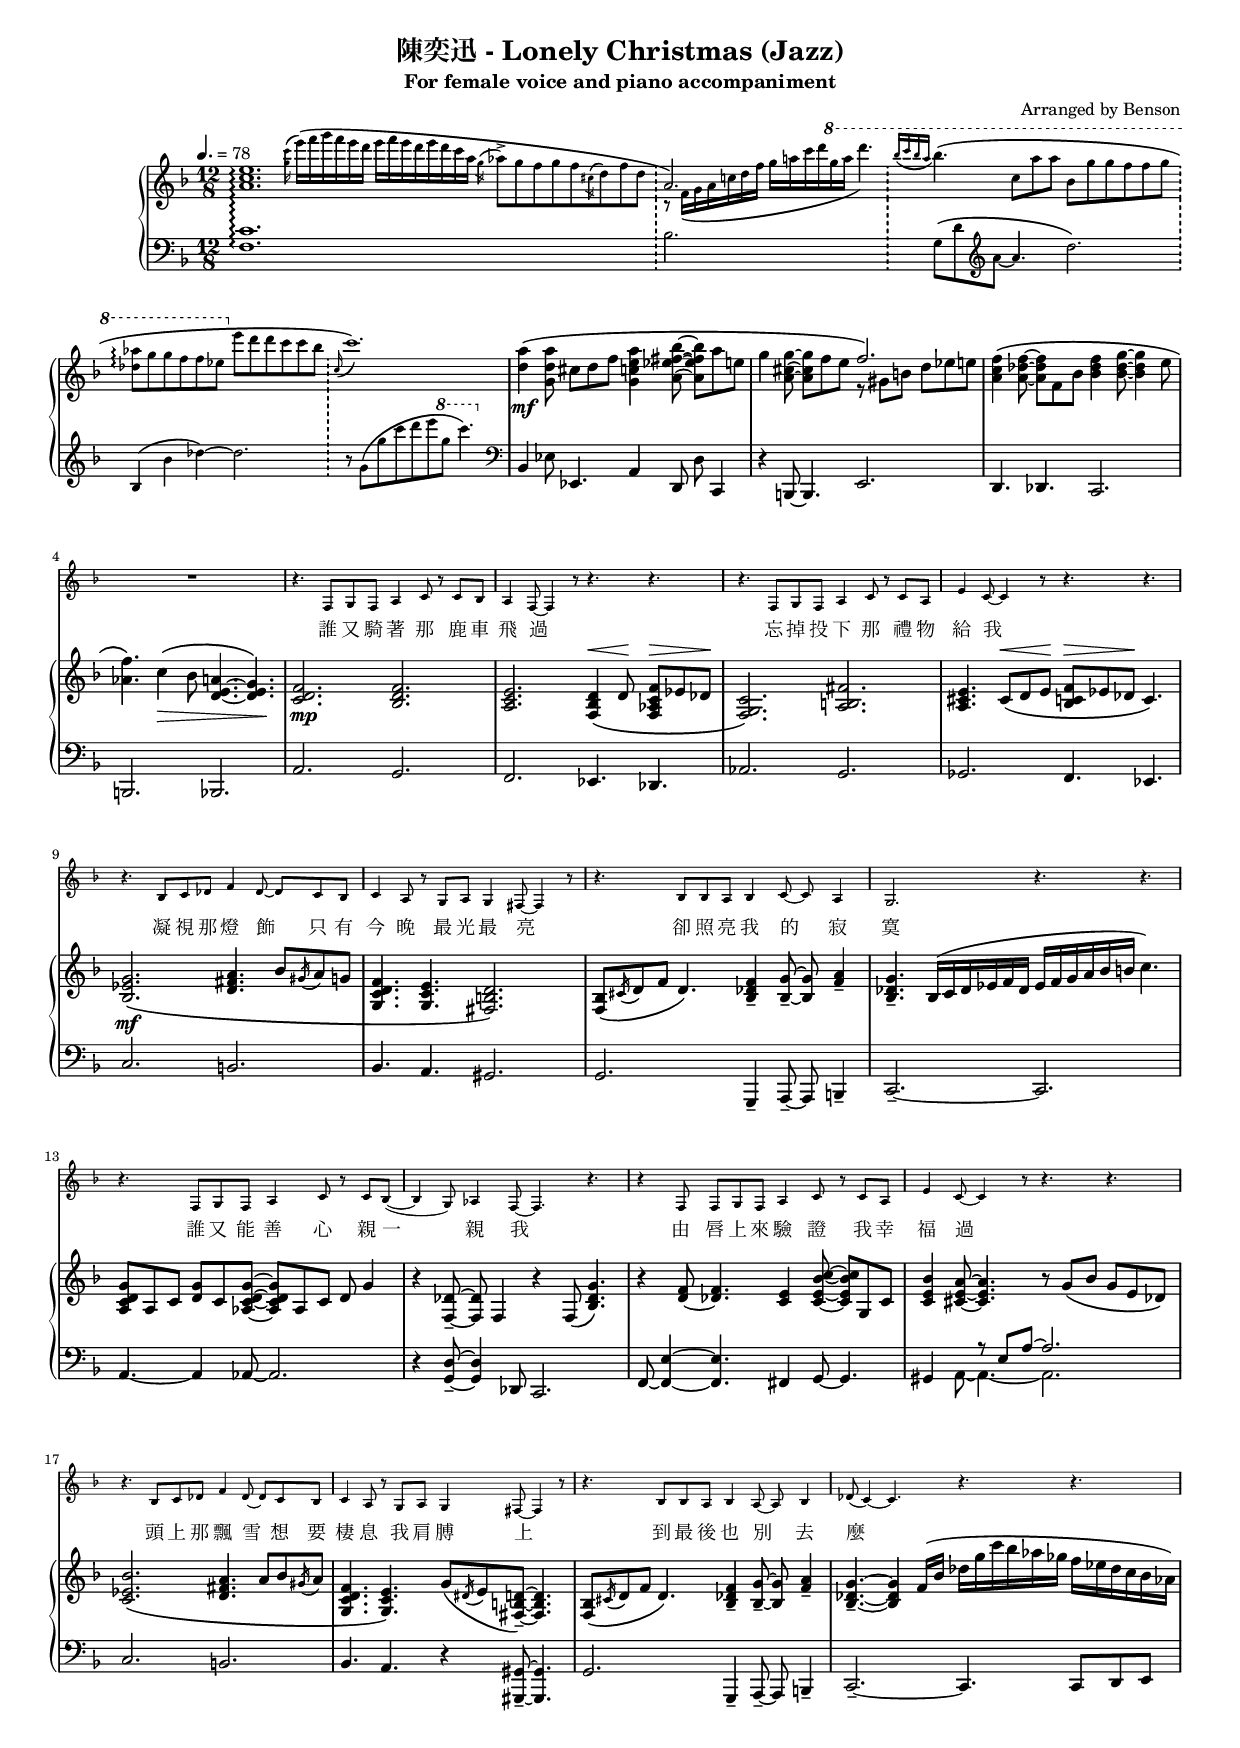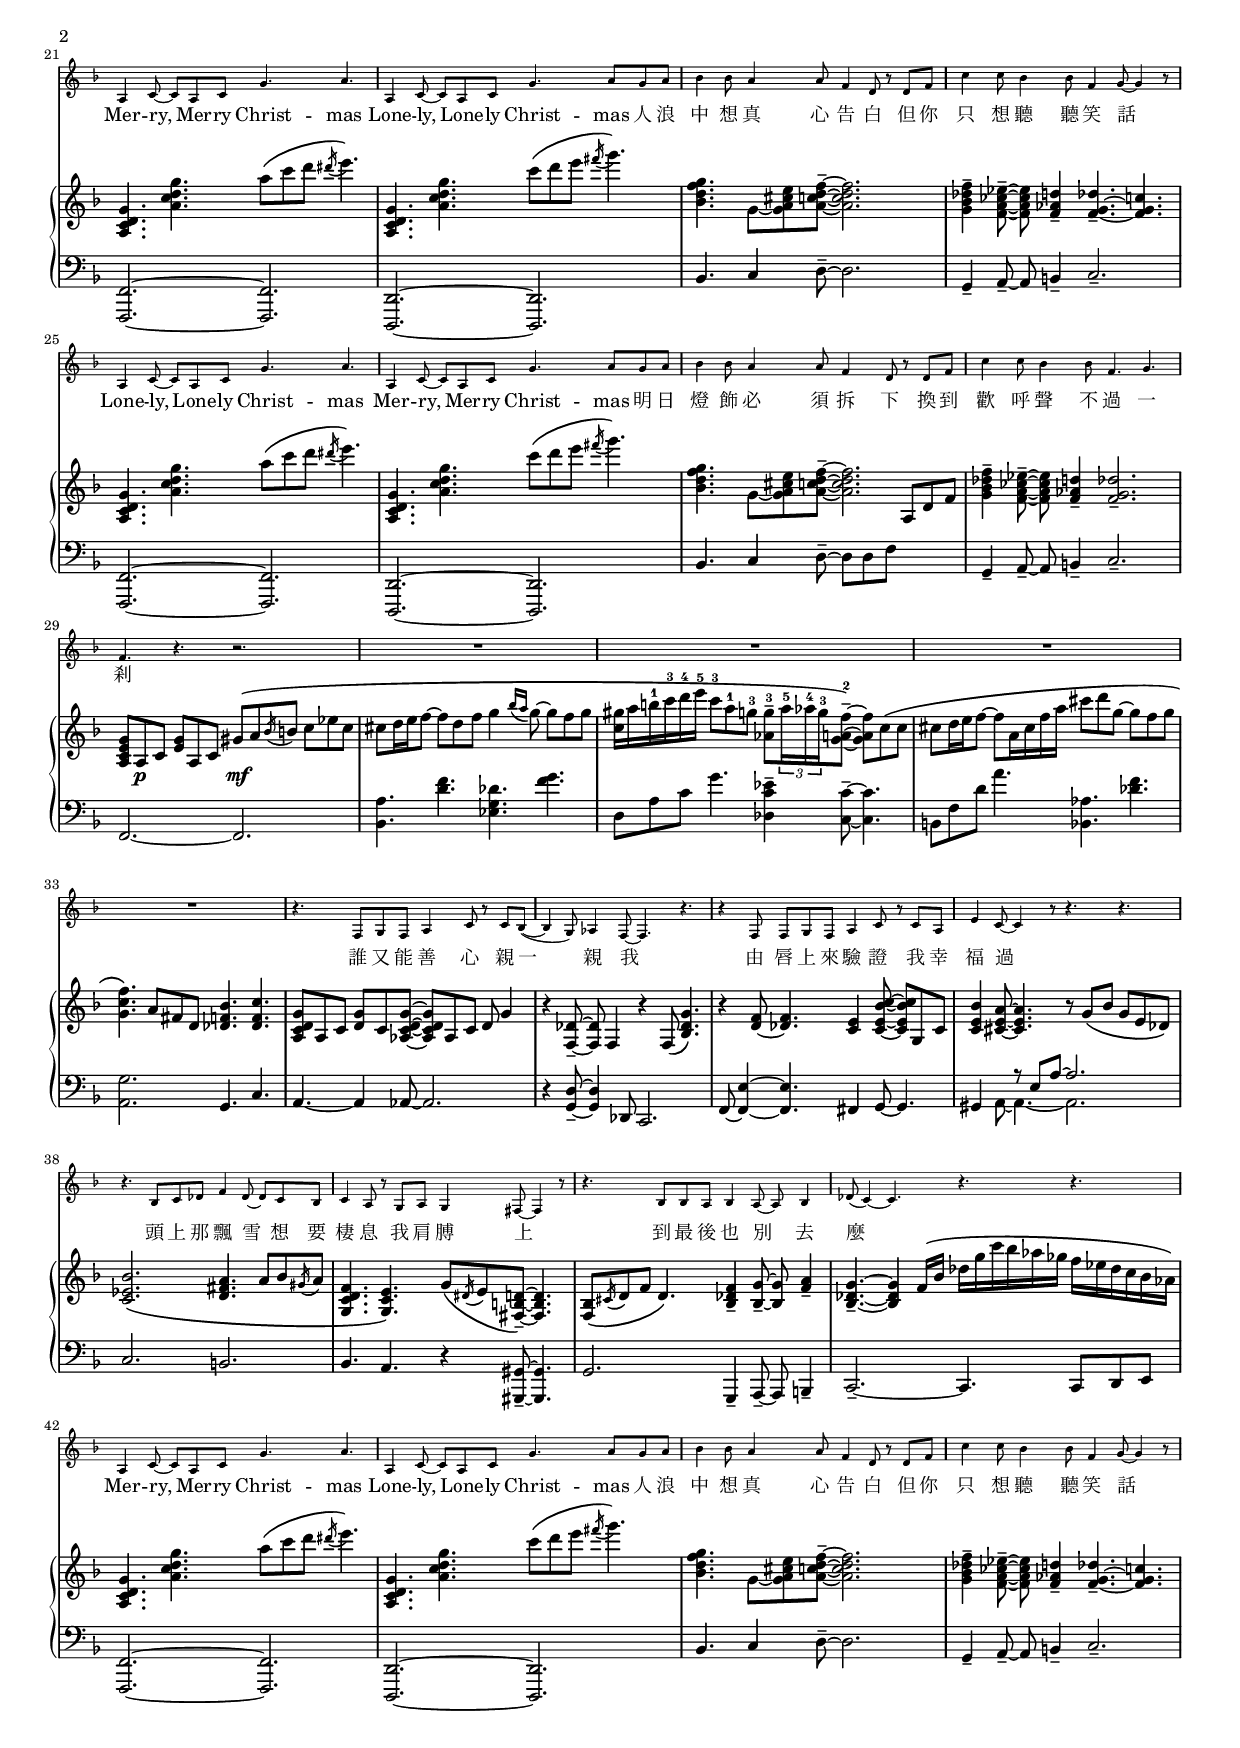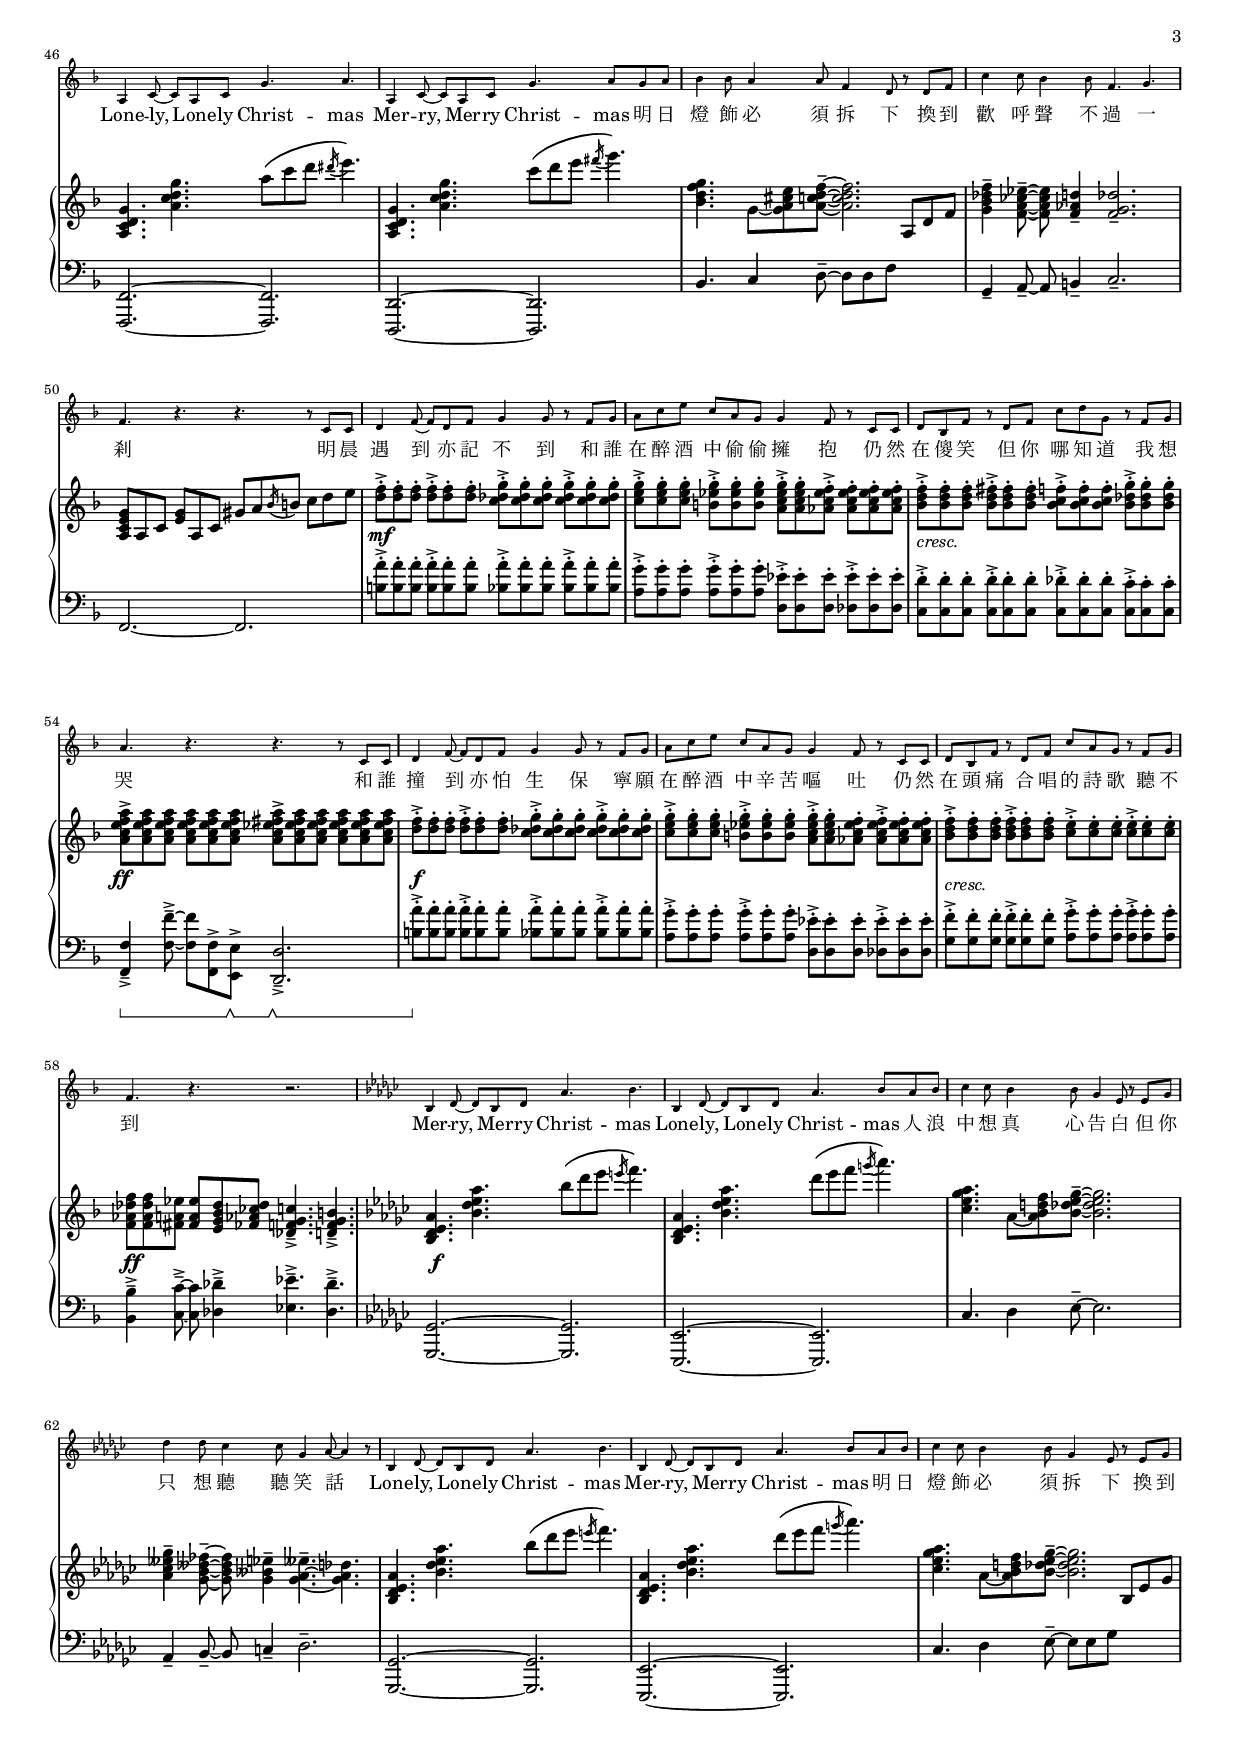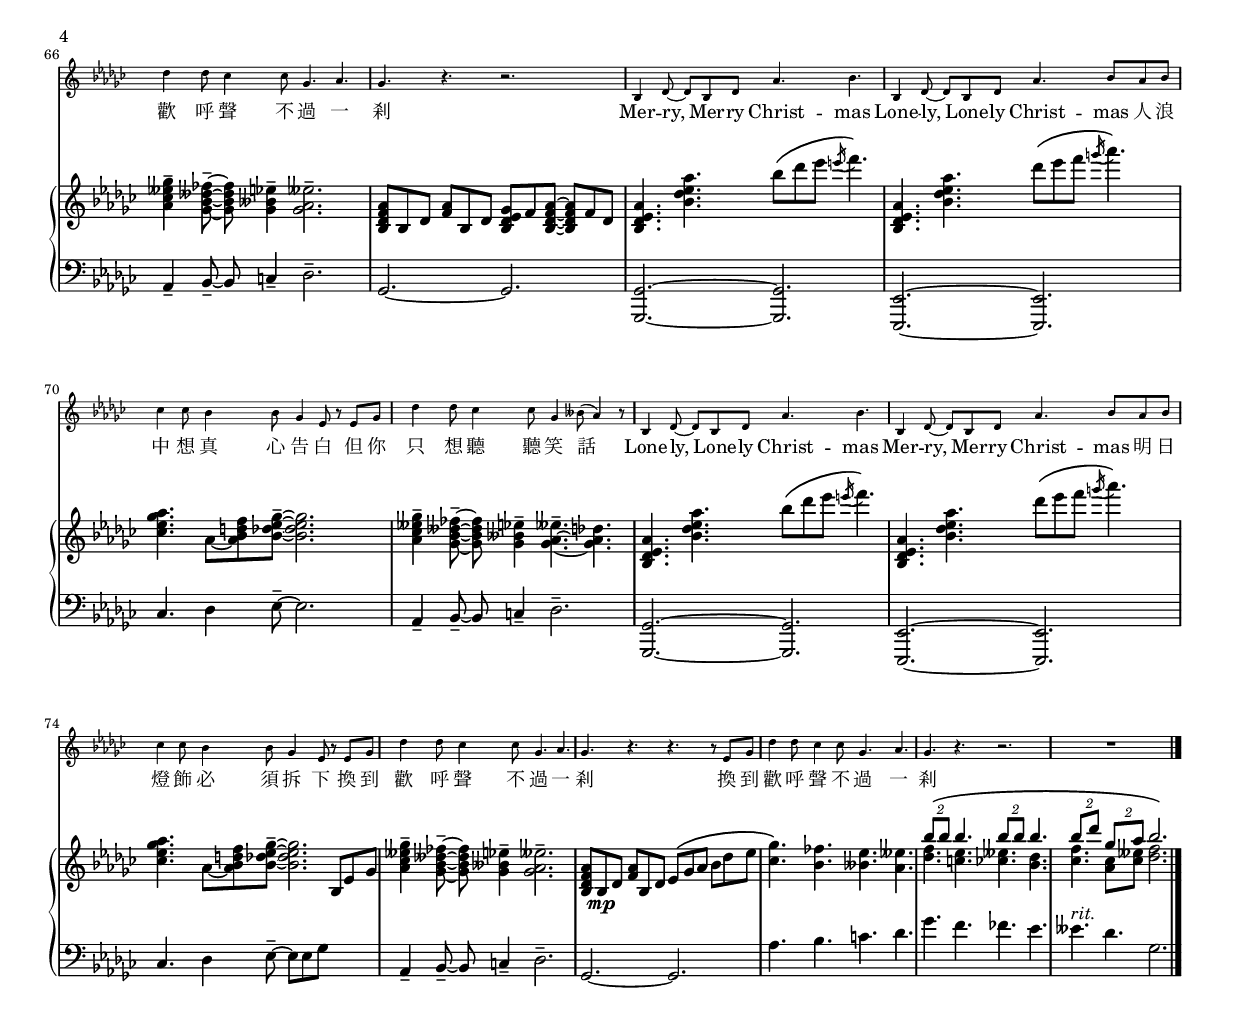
\version "2.18.2"
#(set-global-staff-size 15)

%%%%%%%%%%%%%%%%%%%%%%%%%%%%%%%%%%%%%%%%%%%%%%%%%%%%%%%%%%%%%%%%%%%%%%%%%%%%%%%%%%%%%%%%%%
%%  http://lsr.di.unimi.it/LSR/Item?id=445

%LSR by Jay Anderson.
%modyfied by Simon Albrecht on March 2014.
%=> http://lilypond.1069038.n5.nabble.com/LSR-445-error-td160662.html

#(define (octave-up m t)
 (let* ((octave (1- t))
      (new-note (ly:music-deep-copy m))
      (new-pitch (ly:make-pitch
        octave
        (ly:pitch-notename (ly:music-property m 'pitch))
        (ly:pitch-alteration (ly:music-property m 'pitch)))))
  (set! (ly:music-property new-note 'pitch) new-pitch)
  new-note))

#(define (octavize-chord elements t)
 (cond ((null? elements) elements)
     ((eq? (ly:music-property (car elements) 'name) 'NoteEvent)
       (cons (car elements)
             (cons (octave-up (car elements) t)
                   (octavize-chord (cdr elements) t))))
     (else (cons (car elements) (octavize-chord (cdr elements ) t)))))

#(define (octavize music t)
 (if (eq? (ly:music-property music 'name) 'EventChord)
       (ly:music-set-property! music 'elements (octavize-chord
(ly:music-property music 'elements) t)))
 music)

makeOctaves = #(define-music-function (parser location arg mus) (integer? ly:music?)
 (music-map (lambda (x) (octavize x arg)) (event-chord-wrap! mus)))
%%%%%%%%%%%%%%%%%%%%%%%%%%%%%%%%%%%%%%%%%%%%%%%%%%%%%%%%%%%%%%%%%%%%%%%%%%%%%%%%%%%%%%%%%%


\header {
  title = "陳奕迅 - Lonely Christmas (Jazz)"
  subtitle = "For female voice and piano accompaniment"
  arranger = "Arranged by Benson"
}

upper-intro = \relative c'' {
  \cadenzaOn
  <e g b>1.\arpeggio
  \tiny
  << {
    \tiny
    \stemNeutral
    \appoggiatura <d' g>16 b'16[\( c d c b a] b[ c b a b a g e]
    \acciaccatura d16 ees8->[ d c d c \acciaccatura gis16 a8 c a]
    \bar "!"
    \stemUp
    e2.\)
  } \\ {
    \stemDown
    \tiny
    s4.
    s2
    s1
    r8
    c16[\( d e g a c]
    d[ e g a \ottava #1 d e]
    a4.\)
  } >>
  \stemNeutral
  \bar "!"
  \appoggiatura { f16 g f e }
  f4.\( g,8[ e' e]
  f,[ d' d c c d]
  \bar "!"
  <aes ees'>8\arpeggio[ d d c c bes] \ottava #0 bes[ aes aes g g f]
  \bar "!"
  \appoggiatura g,16 g'1.\)
  \bar "|"
  \normalsize
  \cadenzaOff
}

lower-intro = \relative c' {
  \cadenzaOn
  <c g'>1.\arpeggio
  \tiny
  s4.
  s2
  s1
  f2.
  s2
  d8[\( a' \clef treble e'~] e4. a2.\)
  f,4\( f' aes~\) aes2.
  r8
  d,8[\( d' g a b \ottava #1 d]
  g4.\)
  \ottava #0
  s4
  \normalsize
  \cadenzaOff
}

upper-prelude = \relative c {
  << { \stemNeutral <a''' e'>4\( <d, a' e'>8 gis a c <d, g b e>4 <e bes' cis f>8~ q e' b
  d4 <e, gis d'>8~ q c' b \stemUp c2.\) } \\ { s1. s2. \stemDown r8 dis, fis a bes b } >>
  <e, g c>4\( <e aes c>8~ q c f <f aes c>4 <f aes d>8~ q4 b8
  <ees, c'>4.\) g4\( f8 <a, b e>4.~ <a b d>\)
}

lower-prelude = \relative c {
  \clef bass
  f4 bes8 bes,4. e4 a,8 a' g,4 r4 fis8~ fis4. b2.
  a4. aes4. g2. fis2. f
}

lower-melodya = \relative c {
  e2. d c bes4. aes
  ees'2. d des c4. bes
  g'2. fis f4. e dis2.
  d2. d,4-- e8~-- e fis4-- g2.~-- g2.
}

upper-melodya = \relative c' {
  \clef treble
  <g' a c>2. <f a c> <e g b> <c f a>4\(^\< a'8\! <c, ees g c>8^\> bes' aes\!
  <c, d g>2.\) <e fis cis'> <e gis b>4. gis8\(^\< a b\! <f g c>8^\> bes aes\! g4.\)
  <f bes d>2.\( <a cis e>4. f'8 \acciaccatura dis16 e8 d <d, g a c>4. <d g b> <cis fis a>2.\)
  <c f>8\( \acciaccatura gis'16 a8 c a4.\) <f aes c>4-- <f d'>8~-- q <c' e>4-- <f, aes d>4.--
  f16\( g aes bes c aes bes c d e f fis g4.\)
}

lower-melodya-dash = \relative c {
  e4.~ e4 ees8~ ees2.
  r4 <d a'>8~-- q4 aes8 g2.
  c8~ <c b'>4~ q4. cis4 d8~ d4. dis4 << { s8 r8 b' e~ e2. } \\ { e,8~ e4.~ e2. } >>
  g2. fis f4. e r4 <dis dis,>8~-- q4.
  d2. d,4-- e8~-- e fis4-- g2.~-- g4. g8 a b
}

upper-melodya-dash = \relative c' {
  <e g a d>8 e g <a d> g <ees g a d>~ q ees g a d4
  r4 <c, aes'>8~-- q8 c4 r4 c8\( <f aes d>4.\)
  r4 <a c>8~ <aes c>4. <g b>4 <g b f' g>8~ q8 d8 g <g b f'>4 <gis b e>8~ q4. r8 d'\( f d b aes\)
  <g bes f'>2.\( <a cis e>4. e'8 f \acciaccatura dis16 e8 <d, g a c>4. <d g b>\) d'8\( \acciaccatura ais16 b8 <cis, fis a>8~\)-- q4.
  <c f>8\( \acciaccatura gis'16 a8 c a4.\) <f aes c>4-- <f d'>8~-- q <c' e>4-- <f, aes d>4.~-- q4
  c'16\( f aes d g f ees des c bes aes g f ees\)
}

lower-melodyb = \relative c, {
  <c c'>2.~ q
  <a a'>~ q
  f''4. g4 a8~-- a2.
  d,4-- e8~-- e fis4-- g2.--
  <c,, c'>2.~ q
  <a a'>~ q
  f''4. g4 a8~-- a a c \change Staff = "right" e a c
  \change Staff = "left"
  d,,4-- e8~-- e fis4-- g2.-- c,2.~ c
}

upper-melodyb = \relative c {
  % \clef bass % depending on transpoing interval
  <e' g a d>4.
  % \clef treble % depending on transpoing interval
  <e' g a d>4. e'8\( g a \acciaccatura ais16 b4.\)
  % \clef bass % depending on transpoing interval
  <e,,, g a d>4.
  % \clef treble % depending on transpoing interval
  <e' g a d>4. g'8\( a b \acciaccatura cis16 d4.\)
  <f,, a c d>4. d8~ <d e gis b>8 <e g a c>8~-- q2.
  <d f aes c>4-- <c e ges bes>8~-- q <c ees a>4-- <c d aes'>4.~-- <c d g>
  % \clef bass % depending on transpoing interval
  <e, g a d>4.
  % \clef treble % depending on transpoing interval
  <e' g a d>4. e'8\( g a \acciaccatura ais16 b4.\)
  % \clef bass % depending on transpoing interval
  <e,,, g a d>4.
  % \clef treble % depending on transpoing interval
  <e' g a d>4. g'8\( a b \acciaccatura cis16 d4.\)
  <f,, a c d>4. d8~ <d e gis b>8 <e g a c>8~-- q2.
  <d f aes c>4-- <c e ges bes>8~-- q <c ees a>4-- <c d aes'>2.--
  <e, g b d>8 e g <b d> e, g
}

upper-melodyb-end-a = \relative c' {
  <e g a c>8 b' <e, g b d>8~ q b' g
}

upper-melodyb-before-melodyc = \relative c'' {
  dis8 e \acciaccatura f16 fis8 g a b
}

upper-episode = \relative c'' {
  dis8\( e g g e g
  a4 c8~ c a c
  d4 d8~ d c d
  <e g,> g b g e d
  <d ees,>4-- <c d, e>8~\)-- q g\( g
  a f c'~ c a c
  g' a d,~ d c d
  <c g d>4.\) e,8 cis a <aes c f>4. <aes c g'> 
}

upper-episode-jazz = \relative c'' {
  dis8\( e \acciaccatura f16 fis8 g bes g
  gis8 a16 b c8~ c8 a c
  d4 \appoggiatura { f16 e } d8~ d c d
  <dis g,>16 e fis-1 g-3 a-4 b-5 g8-3 e-1 d-3
  <d-3 ees,>8-- \tuplet 3/2 8 { e16-5 ees-4 d-3 } <c-2 d, e>8~\)-- q g\( g
  gis8 a16 b c8~ c8 e,16 gis c e
  gis8 a d,~ d c d
  <c g d>4.\) e,8 cis a <aes c f>4. <aes c g'> 
}

lower-episode = \relative c {
  <f e'>4. <a' c>
  <bes, d aes'> <c' d>
  a,8 e' g d'4.
  <aes, g' bes>4-- <g g'>8~-- q4.
  fis8 c' a' e'4.
  <f,, ees'>4. <aes' c>
  <e, d'>2.
  d4.
  g
}

lower-melodyc = \relative c' {
  <fis e'>8-.-> q-. q-. q-.-> q-. q-.
  <f e'>8-.-> q-. q-. q-.-> q-. q-.
  <e d'>8-.-> q-. q-. q-.-> q-. q-.
  <a, bes'>8-.-> q-. q-. <aes bes'>-.-> q-. q-.
  <g a'>-.-> q-. q-. q-.-> q-. q-.
  <g aes'>-.-> q-. q-. <g g'>-.-> q-. q-.
  <c, c'>4->--\sustainOn <c' c'>8~->-- q <c, c'>-> <b b'>->\sustainOff\sustainOn
  <a a'>2.->--\sustainOff\sustainOn

  <fis'' e'>8-.->\sustainOff q-. q-. q-.-> q-. q-.
  <f e'>8-.-> q-. q-. q-.-> q-. q-.
  <e d'>8-.-> q-. q-. q-.-> q-. q-.
  <a, bes'>8-.-> q-. q-. <aes bes'>-.-> q-. q-.
  <d c'>-.-> q-. q-. q-.-> q-. q-.
  <e d'>-.-> q-. q-. q-.-> q-. q-.
  <f, f'>4->-- <g g'>8~->-- q <aes aes'>4->--
  <bes bes'>4.->-- <aes aes'>->--
}

upper-melodyc = \relative c''' {
  <a c>8-.-> q-. q-. q-.-> q-. q-.
  <g aes d>8-.-> q-. q-. q-.-> q-. q-.
  <g b d>-.-> q-. q-. <fis bes d>-.-> q-. q-.
  <e g bes d>-.-> q-. <ees g bes c>-.-> q-. q-. q-.
  <f a c>-.-> q-. q-. <f a cis>-.-> q-. q-.
  <f g c>-.-> q-. q-. <f aes d>-.-> q-. q-.
  <e g b c e>-> q q q q q
  <e g bes cis e>-> q q q q q

  <a c>8-.-> q-. q-. q-.-> q-. q-.
  <g aes d>8-.-> q-. q-. q-.-> q-. q-.
  <g b d>-.-> q-. q-. <fis bes d>-.-> q-. q-.
  <e g bes d>-.-> q-. <ees g bes c>-. q-.-> q-. q-.
  <f a c>-.-> q-. q-. q-.-> q-. q-.
  <g b>-.-> q-. q-. q-.-> q-. q-.
  <c, ees aes c> q <cis e bes'> q <b d f aes> <ces ees ges aes>
  <aes c d g>4.->-- <a c d fis>->--
}

upper-ending = \relative c'' {
  a8\( c d e g a
  <f c'>4.\) <e bes'> <ees a> <d aes'>
  << {
    \tuplet 2/3 { e'8\( e } e4.
    \tuplet 2/3 { e8 e } e4.
    \tuplet 2/3 4. {
      \set Score.tempoHideNote = ##t
      \tempo 4. = 74
      e8
      \tempo 4. = 66
      g
      \tempo 4. = 54
      c,
      \tempo 4. = 40
      d
      \tempo 4. = 32
    } e2.\)
  } \\ {
    <g, b>4. <fis a> <f aes> <e g>
    <f b>
    \omit TupletNumber
    \tuplet 2/3 { <d f>8 <f aes> } <g b>2.
  } >>
}

lower-ending = \relative c' {
  d4. e fis g c b bes a aes g c,2.
}

upper-midi = \relative c' {
  \set Staff.pedalSustainStyle = #'bracket
  \key c \major
  \clef treble
  \tempo 4. = 78
  \time 12/8
  \upper-intro
  \upper-prelude
  \upper-melodya
  \upper-melodya-dash
  \upper-melodyb
  \upper-episode-jazz
  \upper-melodya-dash
  \upper-melodyb
  \upper-melodyb-before-melodyc
  \upper-melodyc
  \key des \major
  \transpose c des {
    \upper-melodyb
    \upper-melodyb-end-a
    \upper-melodyb
    \upper-ending
  }
  \bar "|."
}

upper-print = \relative c' {
  \set Staff.pedalSustainStyle = #'bracket
  \key c \major
  \clef treble
  \tempo 4. = 78
  \time 12/8
  \upper-intro
  \upper-prelude
  \upper-melodya
  \upper-melodya-dash
  \upper-melodyb
  \upper-episode-jazz
  \upper-melodya-dash
  \upper-melodyb
  \upper-melodyb-before-melodyc
  \upper-melodyc
  \key des \major
  \transpose c des {
    \upper-melodyb
    \upper-melodyb-end-a
    \upper-melodyb
    \upper-ending
  }
  \bar "|."
}

lower-midi = \relative c {
  \set Staff.pedalSustainStyle = #'bracket
  \key c \major
  \clef bass
  \time 12/8
  \lower-intro
  \lower-prelude
  \lower-melodya
  \lower-melodya-dash
  \lower-melodyb
  \lower-episode
  \lower-melodya-dash
  \lower-melodyb
  \lower-melodyc
  \key des \major
  \transpose c des {
    \lower-melodyb
    \lower-melodyb
    \lower-ending
  }
  \bar "|."
}

lower-print = \relative c {
  \set Staff.pedalSustainStyle = #'bracket
  \key c \major
  \clef bass
  \time 12/8
  \lower-intro
  \lower-prelude
  \lower-melodya
  \lower-melodya-dash
  \lower-melodyb
  \lower-episode
  \lower-melodya-dash
  \lower-melodyb
  \lower-melodyc
  \key des \major
  \transpose c des {
    \lower-melodyb
    \lower-melodyb
    \lower-ending
  }
  \bar "|."
}

dynamics = {
  #(skip-of-length upper-intro)
  s1.\mf
  s1.*2
  s4. s4.\> s4. s4.\!
  s1.\mp
  s1.*3
  s1.\mf
  s1.*19
  s8 s4\p s4. s2.\mf
  s1.*21
  s1.\mf
  s1.
  s1.-"cresc."
  s4.\ff s4 s8
  s2.
  s1.\f
  s1.
  s1.-"cresc."
  s1.\ff
  s1.\f
  s1.*16
  s8 s4\mp s4. s2.
  s1.*2
  s4.-"rit."
}

guitarchords = \chordmode {
}

lyricsmain = \lyricmode {
  誰 又 騎 著 那 鹿 車 飛 過
  忘 掉 投 下 那 禮 物 給 我
  凝 視 那 燈 飾 只 有 今 晚 最 光 最 亮
  卻 照 亮 我 的 寂 寞

  誰 又 能 善 心 親 一 親 我
  由 唇 上 來 驗 證 我 幸 福 過
  頭 上 那 飄 雪 想 要 棲 息 我 肩 膊 上
  到 最 後 也 別 去 麼

  Mer -- ry, Mer -- ry Christ -- mas
  Lone -- ly, Lone -- ly Christ -- mas
  人 浪 中 想 真 心 告 白
  但 你 只 想 聽 聽 笑 話
  Lone -- ly, Lone -- ly Christ -- mas
  Mer -- ry, Mer -- ry Christ -- mas
  明 日 燈 飾 必 須 拆 下
  換 到 歡 呼 聲 不 過 一 剎

  誰 又 能 善 心 親 一 親 我
  由 唇 上 來 驗 證 我 幸 福 過
  頭 上 那 飄 雪 想 要 棲 息 我 肩 膊 上
  到 最 後 也 別 去 麼

  Mer -- ry, Mer -- ry Christ -- mas
  Lone -- ly, Lone -- ly Christ -- mas
  人 浪 中 想 真 心 告 白
  但 你 只 想 聽 聽 笑 話
  Lone -- ly, Lone -- ly Christ -- mas
  Mer -- ry, Mer -- ry Christ -- mas
  明 日 燈 飾 必 須 拆 下
  換 到 歡 呼 聲 不 過 一 剎

  明 晨 遇 到 亦 記 不 到 和 誰 在 醉 酒 中 偷 偷 擁 抱
  仍 然 在 傻 笑 但 你 哪 知 道 我 想 哭
  和 誰 撞 到 亦 怕 生 保 寧 願 在 醉 酒 中 辛 苦 嘔 吐
  仍 然 在 頭 痛 合 唱 的 詩 歌 聽 不 到

  Mer -- ry, Mer -- ry Christ -- mas
  Lone -- ly, Lone -- ly Christ -- mas
  人 浪 中 想 真 心 告 白
  但 你 只 想 聽 聽 笑 話
  Lone -- ly, Lone -- ly Christ -- mas
  Mer -- ry, Mer -- ry Christ -- mas
  明 日 燈 飾 必 須 拆 下
  換 到 歡 呼 聲 不 過 一 剎

  Mer -- ry, Mer -- ry Christ -- mas
  Lone -- ly, Lone -- ly Christ -- mas
  人 浪 中 想 真 心 告 白
  但 你 只 想 聽 聽 笑 話
  Lone -- ly, Lone -- ly Christ -- mas
  Mer -- ry, Mer -- ry Christ -- mas
  明 日 燈 飾 必 須 拆 下
  換 到 歡 呼 聲 不 過 一 剎

  換 到 歡 呼 聲 不 過 一 剎
}

melodya = \relative c' {
  r4. c8 d c e4 g8 r g f e4 c8~ c4 r8 r4. r4.
  r4. c8 d c e4 g8 r g e b'4 g8~ g4 r8 r4. r4.
  r4. f8 g aes c4 aes8~ aes g f g4 e8 r d e d4 cis8~ cis4 r8
  r4. f8 f e f4 g8~ g8 e4 d2. r4. r4.
}

melodya-dash = \relative c' {
  r4. c8 d c e4 g8 r g f~( f4 d8) ees4 c8~ c4. r4.
  r4 c8 c d c e4 g8 r g e b'4 g8~ g4 r8 r4. r4.
  r4. f8 g aes c4 aes8~ aes g f g4 e8 r d e d4 cis8~ cis4 r8
  r4. f8 f e f4 e8~ e8 f4 aes8( g4~) g4. r4. r4.
}

melodyb = \relative c' {
  e4 g8~ g e g d'4. e
  e,4 g8~ g e g d'4. e8 d e
  f4 f8 e4 e8 c4 a8 r
  a c g'4 g8 f4 f8 c4 d8~ d4 r8
  e,4 g8~ g e g d'4. e
  e,4 g8~ g e g d'4. e8 d e
  f4 f8 e4 e8 c4 a8 r
  a c g'4 g8 f4 f8 c4. d c4. r4.
}

melodyb-jazz = \relative c' {
  e4 g8~ g e g d'4. e
  e,4 g8~ g e g d'4. e8 d e
  f4 f8 e4 e8 c4 a8 r
  a c g'4 g8 f4 f8 c4 ees8( d4) r8
  e,4 g8~ g e g d'4. e
  e,4 g8~ g e g d'4. e8 d e
  f4 f8 e4 e8 c4 a8 r
  a c g'4 g8 f4 f8 c4. d c4. r4.
}

melodyc = \relative c'' {
  r4. r8 g g
  a4 c8~ c a c d4 d8 r c d e g b g e d d4 c8 r g g
  a f c' r a c g' a d, r c d e4. r4. r4. r8 g, g
  a4 c8~ c a c d4 d8 r c d e g b g e d d4 c8 r g g
  a f c' r a c g' e d r c d c4. r4. r2.
}

melody-last = \relative c'' {
  r4. r8
  a c g'4 g8 f4 f8 c4. d c4. r4.
}

melody = \relative c' {
  \key c \major
  \clef treble
  \time 12/8
  #(skip-of-length upper-intro)
  R1.*4
  \melodya
  \melodya-dash
  \melodyb r2.
  R1.*4
  \melodya-dash
  \melodyb
  \melodyc
  \key des \major
  \transpose c des { \melodyb r2. }
  \transpose c des { \melodyb-jazz }
  \transpose c des { \melody-last }
  r2.
  R1.
}

melody-transposed = \transpose c f, { \melody }
upper-midi-transposed = \transpose c f, { \upper-midi }
lower-midi-transposed = \transpose c f, { \lower-midi }
upper-print-transposed = \transpose c f, { \upper-print }
lower-print-transposed = \transpose c f, { \lower-print }

\book {
\score {
  <<
    % \new ChordNames {
      % \guitarchords
    % }
    \new Staff = "melodystaff" <<
      \set Staff.midiInstrument = #"electric guitar (clean)"
      \set Staff.instrumentName = #"Voice"
      \set Staff.midiMinimumVolume = #0.5
      \set Staff.midiMaximumVolume = #0.6
      \new Voice = "melody" {
        \melody-transposed
      }
      \context Lyrics = "lyrics" { \lyricsto "melody" { \lyricsmain } }
    >>
    \new PianoStaff <<
      \set Staff.midiInstrument = #"acoustic grand"
      \set Staff.instrumentName = #"Piano"
      \new Staff = "right" {
        \set Staff.midiMinimumVolume = #0.5
        \set Staff.midiMaximumVolume = #0.6
        \upper-midi-transposed
      }
      \new Staff = "left" {
        \set Staff.midiMinimumVolume = #0.5
        \set Staff.midiMaximumVolume = #0.6
        \lower-midi-transposed
      }
    >>
  >>
  \midi {
    \context {
      \ChordNameVoice \remove Note_performer
    }
  }
}
}
\book {
\score {
  <<
    \new ChordNames {
      \set chordChanges = ##t
      % \guitarchords
    }
    \new Staff = "melodystaff" \with {
      fontSize = #-3
      \override StaffSymbol.staff-space = #(magstep -3)
      \override StaffSymbol.thickness = #(magstep -3)
    }
    <<
      \set Staff.midiInstrument = #"choir aahs"
      \set Staff.instrumentName = #"Voice"
      \new Voice = "melody" {
        \melody-transposed
      }
      \context Lyrics = "lyrics" { \lyricsto "melody" { \lyricsmain } }
    >>
    \new PianoStaff <<
      \set PianoStaff.connectArpeggios = ##t
      \set Staff.midiInstrument = #"acoustic grand"
      \set Staff.instrumentName = #"Piano"
      \new Staff = "right" { \upper-print-transposed }
      \new Dynamics = "Dynamics_pf" \dynamics
      \new Staff = "left" { \lower-print-transposed }
    >>
  >>
  \layout {
    \context {
      % add the RemoveEmptyStaffContext that erases rest-only staves
      \Staff \RemoveEmptyStaves
    }
    \context {
      % add the RemoveEmptyStaffContext that erases rest-only staves
      \Dynamics \RemoveEmptyStaves
    }
    \context {
      \Score
      % Remove all-rest staves also in the first system
      \override VerticalAxisGroup.remove-first = ##t
      % If only one non-empty staff in a system exists, still print the starting bar
      \override SystemStartBar.collapse-height = #1
    }
    \context {
      \ChordNames
      \override ChordName #'font-size = #-3
    }
  }
}
}
